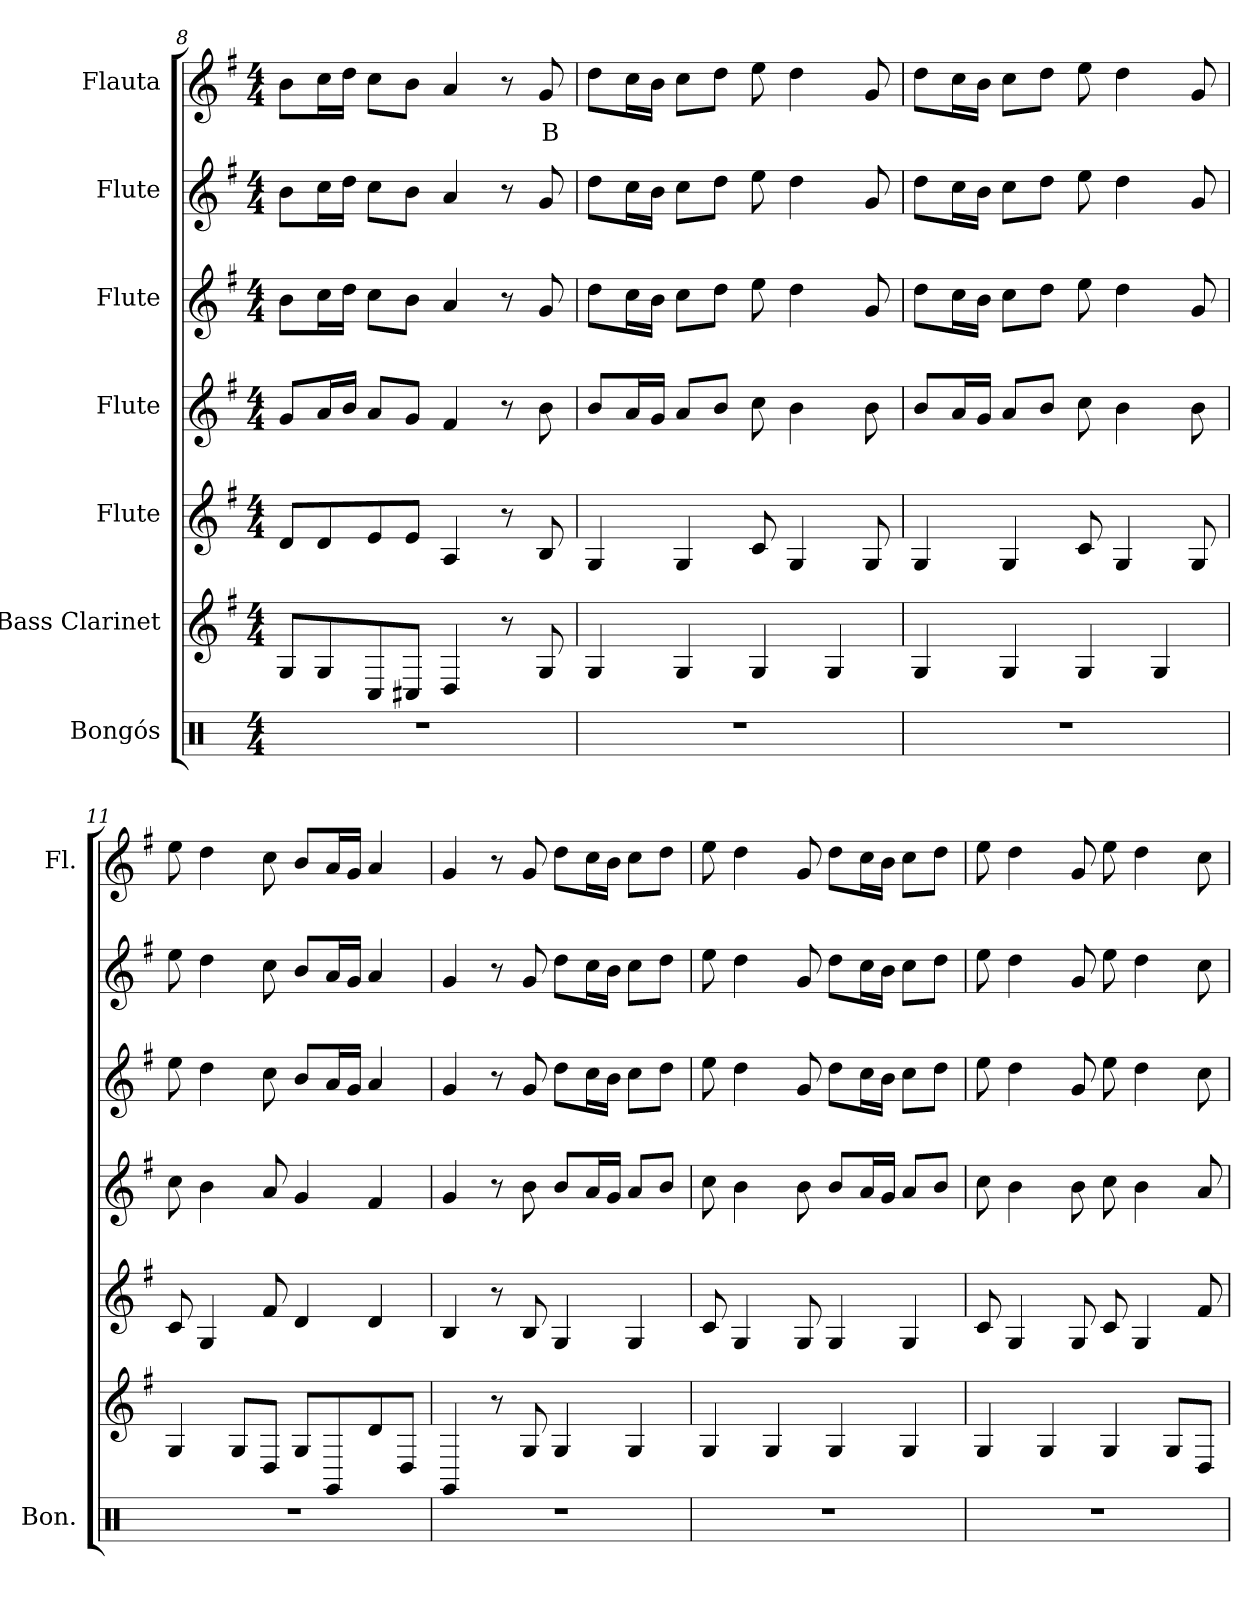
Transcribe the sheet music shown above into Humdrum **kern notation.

**kern	**kern	**kern	**kern	**kern	**kern	**kern	**text
*part7	*part6	*part5	*part4	*part3	*part2	*part1	*part1
*staff7	*staff6	*staff5	*staff4	*staff3	*staff2	*staff1	*staff1
*I"Bongós	*I"Bass Clarinet	*I"Flute	*I"Flute	*I"Flute	*I"Flute	*I"Flauta	*
*I'Bon.	*	*	*	*	*	*I'Fl.	*
!!LO:LB:g=z
*clefX	*clefG2	*clefG2	*clefG2	*clefG2	*clefG2	*clefG2	*
*	*ITrd8c14	*	*	*	*	*	*
*k[]	*k[f#]	*k[f#]	*k[f#]	*k[f#]	*k[f#]	*k[f#]	*
*M4/4	*M4/4	*M4/4	*M4/4	*M4/4	*M4/4	*M4/4	*
=8	=8	=8	=8	=8	=8	=8	=8
1r	8GG/L	8d/L	8g/L	8b\L	8b\L	8b\L	.
.	8GG/	8d/	16a/L	16cc\L	16cc\L	16cc\L	.
.	.	.	16b/JJ	16dd\JJ	16dd\JJ	16dd\JJ	.
.	8CC/	8e/	8a/L	8cc\L	8cc\L	8cc\L	.
.	8CC#X/J	8e/J	8g/J	8b\J	8b\J	8b\J	.
.	4DD/	4A/	4f#/	4a/	4a/	4a/	.
.	8r	8r	8r	8r	8r	8r	.
.	8GG/	8B/	8b\	8g/	8g/	8g/	B
=9	=9	=9	=9	=9	=9	=9	=9
1r	4GG/	4G/	8b/L	8dd\L	8dd\L	8dd\L	.
.	.	.	16a/L	16cc\L	16cc\L	16cc\L	.
.	.	.	16g/JJ	16b\JJ	16b\JJ	16b\JJ	.
.	4GG/	4G/	8a/L	8cc\L	8cc\L	8cc\L	.
.	.	.	8b/J	8dd\J	8dd\J	8dd\J	.
.	4GG/	8c/	8cc\	8ee\	8ee\	8ee\	.
.	.	4G/	4b\	4dd\	4dd\	4dd\	.
.	4GG/	.	.	.	.	.	.
.	.	8G/	8b\	8g/	8g/	8g/	.
=10	=10	=10	=10	=10	=10	=10	=10
1r	4GG/	4G/	8b/L	8dd\L	8dd\L	8dd\L	.
.	.	.	16a/L	16cc\L	16cc\L	16cc\L	.
.	.	.	16g/JJ	16b\JJ	16b\JJ	16b\JJ	.
.	4GG/	4G/	8a/L	8cc\L	8cc\L	8cc\L	.
.	.	.	8b/J	8dd\J	8dd\J	8dd\J	.
.	4GG/	8c/	8cc\	8ee\	8ee\	8ee\	.
.	.	4G/	4b\	4dd\	4dd\	4dd\	.
.	4GG/	.	.	.	.	.	.
.	.	8G/	8b\	8g/	8g/	8g/	.
=11	=11	=11	=11	=11	=11	=11	=11
1r	4GG/	8c/	8cc\	8ee\	8ee\	8ee\	.
.	.	4G/	4b\	4dd\	4dd\	4dd\	.
.	8GG/L	.	.	.	.	.	.
.	8DD/J	8f#/	8a/	8cc\	8cc\	8cc\	.
.	8GG/L	4d/	4g/	8b/L	8b/L	8b/L	.
.	8GGG/	.	.	16a/L	16a/L	16a/L	.
.	.	.	.	16g/JJ	16g/JJ	16g/JJ	.
.	8D/	4d/	4f#/	4a/	4a/	4a/	.
.	8DD/J	.	.	.	.	.	.
=12	=12	=12	=12	=12	=12	=12	=12
1r	4GGG/	4B/	4g/	4g/	4g/	4g/	.
.	8r	8r	8r	8r	8r	8r	.
.	8GG/	8B/	8b\	8g/	8g/	8g/	.
.	4GG/	4G/	8b/L	8dd\L	8dd\L	8dd\L	.
.	.	.	16a/L	16cc\L	16cc\L	16cc\L	.
.	.	.	16g/JJ	16b\JJ	16b\JJ	16b\JJ	.
.	4GG/	4G/	8a/L	8cc\L	8cc\L	8cc\L	.
.	.	.	8b/J	8dd\J	8dd\J	8dd\J	.
=13	=13	=13	=13	=13	=13	=13	=13
1r	4GG/	8c/	8cc\	8ee\	8ee\	8ee\	.
.	.	4G/	4b\	4dd\	4dd\	4dd\	.
.	4GG/	.	.	.	.	.	.
.	.	8G/	8b\	8g/	8g/	8g/	.
.	4GG/	4G/	8b/L	8dd\L	8dd\L	8dd\L	.
.	.	.	16a/L	16cc\L	16cc\L	16cc\L	.
.	.	.	16g/JJ	16b\JJ	16b\JJ	16b\JJ	.
.	4GG/	4G/	8a/L	8cc\L	8cc\L	8cc\L	.
.	.	.	8b/J	8dd\J	8dd\J	8dd\J	.
!!LO:LB:g=z
=14	=14	=14	=14	=14	=14	=14	=14
1r	4GG/	8c/	8cc\	8ee\	8ee\	8ee\	.
.	.	4G/	4b\	4dd\	4dd\	4dd\	.
.	4GG/	.	.	.	.	.	.
.	.	8G/	8b\	8g/	8g/	8g/	.
.	4GG/	8c/	8cc\	8ee\	8ee\	8ee\	.
.	.	4G/	4b\	4dd\	4dd\	4dd\	.
.	8GG/L	.	.	.	.	.	.
.	8DD/J	8f#/	8a/	8cc\	8cc\	8cc\	.
=	=	=	=	=	=	=	=
*-	*-	*-	*-	*-	*-	*-	*-
